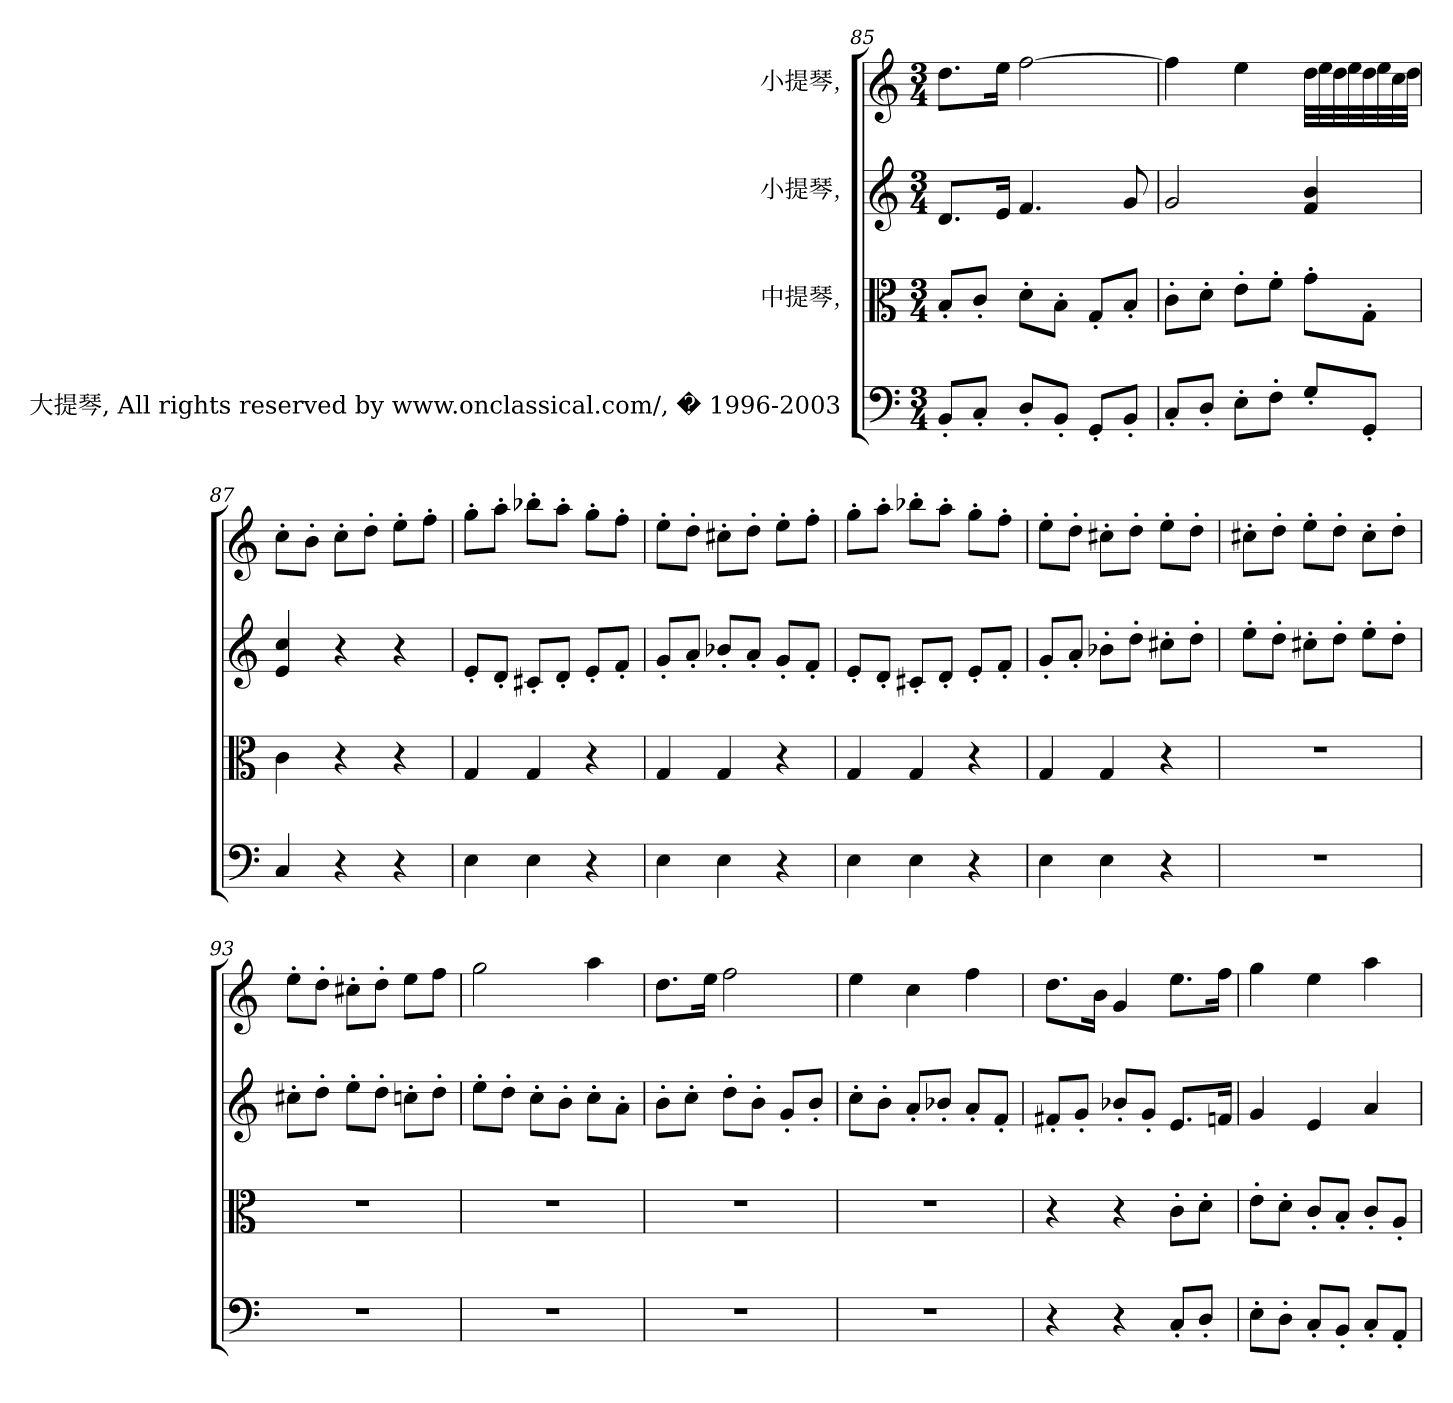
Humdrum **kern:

**kern	**kern	**kern	**kern
*part4	*part3	*part2	*part1
*staff4	*staff3	*staff2	*staff1
*I"大提琴, All rights reserved by www.onclassical.com/, � 1996-2003	*I"中提琴,	*I"小提琴,	*I"小提琴,
*clefF4	*clefC3	*clefG2	*clefG2
*k[]	*k[]	*k[]	*k[]
*M3/4	*M3/4	*M3/4	*M3/4
=85	=85	=85	=85
8BB'/L	8B'/L	8.d/L	8.dd\L
8C'/J	8c'/J	.	.
.	.	16e/Jk	16ee\Jk
8D'/L	8d'\L	4.f/	[2ff\
8BB'/J	8B'\J	.	.
8GG'/L	8G'/L	.	.
8BB'/J	8B'/J	8g/	.
=86	=86	=86	=86
8C'/L	8c'\L	2g/	4ff\]
8D'/J	8d'\J	.	.
8E'\L	8e'\L	.	4ee\
8F'\J	8f'\J	.	.
8G'/L	8g'\L	4f/ 4b/	32dd\LLL
.	.	.	32ee\
.	.	.	32dd\
.	.	.	32ee\
8GG'/J	8G'\J	.	32dd\
.	.	.	32ee\
.	.	.	32cc\
.	.	.	32dd\JJJ
=87	=87	=87	=87
4C/	4c\	4e/ 4cc/	8cc'\L
.	.	.	8b'\J
4r	4r	4r	8cc'\L
.	.	.	8dd'\J
4r	4r	4r	8ee'\L
.	.	.	8ff'\J
=88	=88	=88	=88
4E\	4G/	8e'/L	8gg'\L
.	.	8d'/J	8aa'\J
4E\	4G/	8c#X'/L	8bb-X'\L
.	.	8d'/J	8aa'\J
4r	4r	8e'/L	8gg'\L
.	.	8f'/J	8ff'\J
!!LO:LB:g=z
=89	=89	=89	=89
4E\	4G/	8g'/L	8ee'\L
.	.	8a'/J	8dd'\J
4E\	4G/	8b-X'/L	8cc#X'\L
.	.	8a'/J	8dd'\J
4r	4r	8g'/L	8ee'\L
.	.	8f'/J	8ff'\J
=90	=90	=90	=90
4E\	4G/	8e'/L	8gg'\L
.	.	8d'/J	8aa'\J
4E\	4G/	8c#X'/L	8bb-X'\L
.	.	8d'/J	8aa'\J
4r	4r	8e'/L	8gg'\L
.	.	8f'/J	8ff'\J
=91	=91	=91	=91
4E\	4G/	8g'/L	8ee'\L
.	.	8a'/J	8dd'\J
4E\	4G/	8b-X'\L	8cc#X'\L
.	.	8dd'\J	8dd'\J
4r	4r	8cc#X'\L	8ee'\L
.	.	8dd'\J	8dd'\J
=92	=92	=92	=92
2.r	2.r	8ee'\L	8cc#X'\L
.	.	8dd'\J	8dd'\J
.	.	8cc#X'\L	8ee'\L
.	.	8dd'\J	8dd'\J
.	.	8ee'\L	8cc#'\L
.	.	8dd'\J	8dd'\J
=93	=93	=93	=93
2.r	2.r	8cc#X'\L	8ee'\L
.	.	8dd'\J	8dd'\J
.	.	8ee'\L	8cc#X'\L
.	.	8dd'\J	8dd'\J
.	.	8ccn'\L	8ee\L
.	.	8dd'\J	8ff\J
!!LO:LB:g=z
=94	=94	=94	=94
2.r	2.r	8ee'\L	2gg\
.	.	8dd'\J	.
.	.	8cc'\L	.
.	.	8b'\J	.
.	.	8cc'\L	4aa\
.	.	8a'\J	.
=95	=95	=95	=95
2.r	2.r	8b'\L	8.dd\L
.	.	8cc'\J	.
.	.	.	16ee\Jk
.	.	8dd'\L	2ff\
.	.	8b'\J	.
.	.	8g'/L	.
.	.	8b'/J	.
=96	=96	=96	=96
2.r	2.r	8cc'\L	4ee\
.	.	8b'\J	.
.	.	8a'/L	4cc\
.	.	8b-X'/J	.
.	.	8a'/L	4ff\
.	.	8f'/J	.
=97	=97	=97	=97
4r	4r	8f#X'/L	8.dd\L
.	.	8g'/J	.
.	.	.	16b\Jk
4r	4r	8b-X'/L	4g/
.	.	8g'/J	.
8C'/L	8c'\L	8.e/L	8.ee\L
8D'/J	8d'\J	.	.
.	.	16fn/Jk	16ff\Jk
=98	=98	=98	=98
8E'\L	8e'\L	4g/	4gg\
8D'\J	8d'\J	.	.
8C'/L	8c'/L	4e/	4ee\
8BB'/J	8B'/J	.	.
8C'/L	8c'/L	4a/	4aa\
8AA'/J	8A'/J	.	.
=	=	=	=
*-	*-	*-	*-
